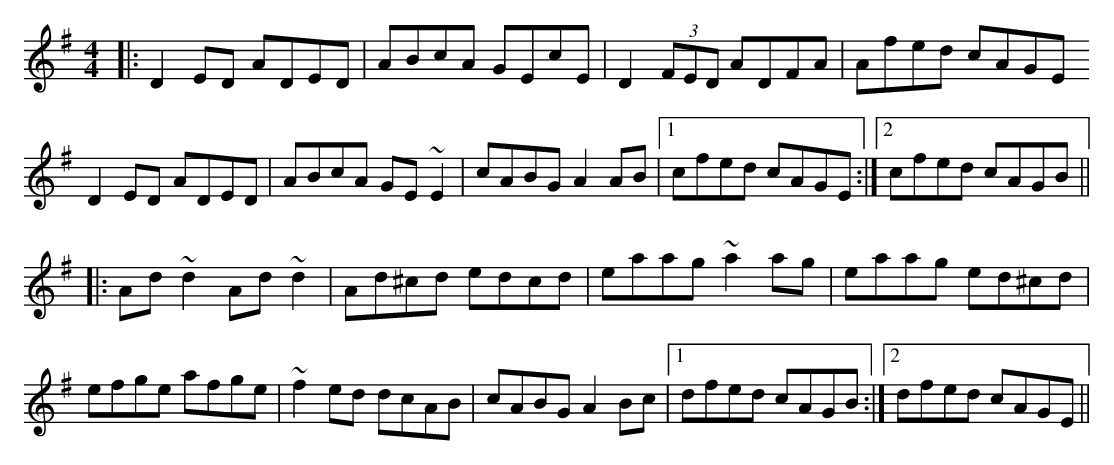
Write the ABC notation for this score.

X:1
M:4/4
K:Dmix
|:D2 ED ADED|ABcA GEcE|D2 (3FED ADFA|Afed cAGE
D2 ED ADED|ABcA GE ~E2|cABG A2 AB|1 cfed cAGE:|2 cfed cAGB||
|:Ad ~d2 Ad ~d2|Ad^cd edcd|eaag ~a2 ag|eaag ed^cd|
efge afge|~f2ed dcAB|cABG A2 Bc|1 dfed cAGB:|2 dfed cAGE||
